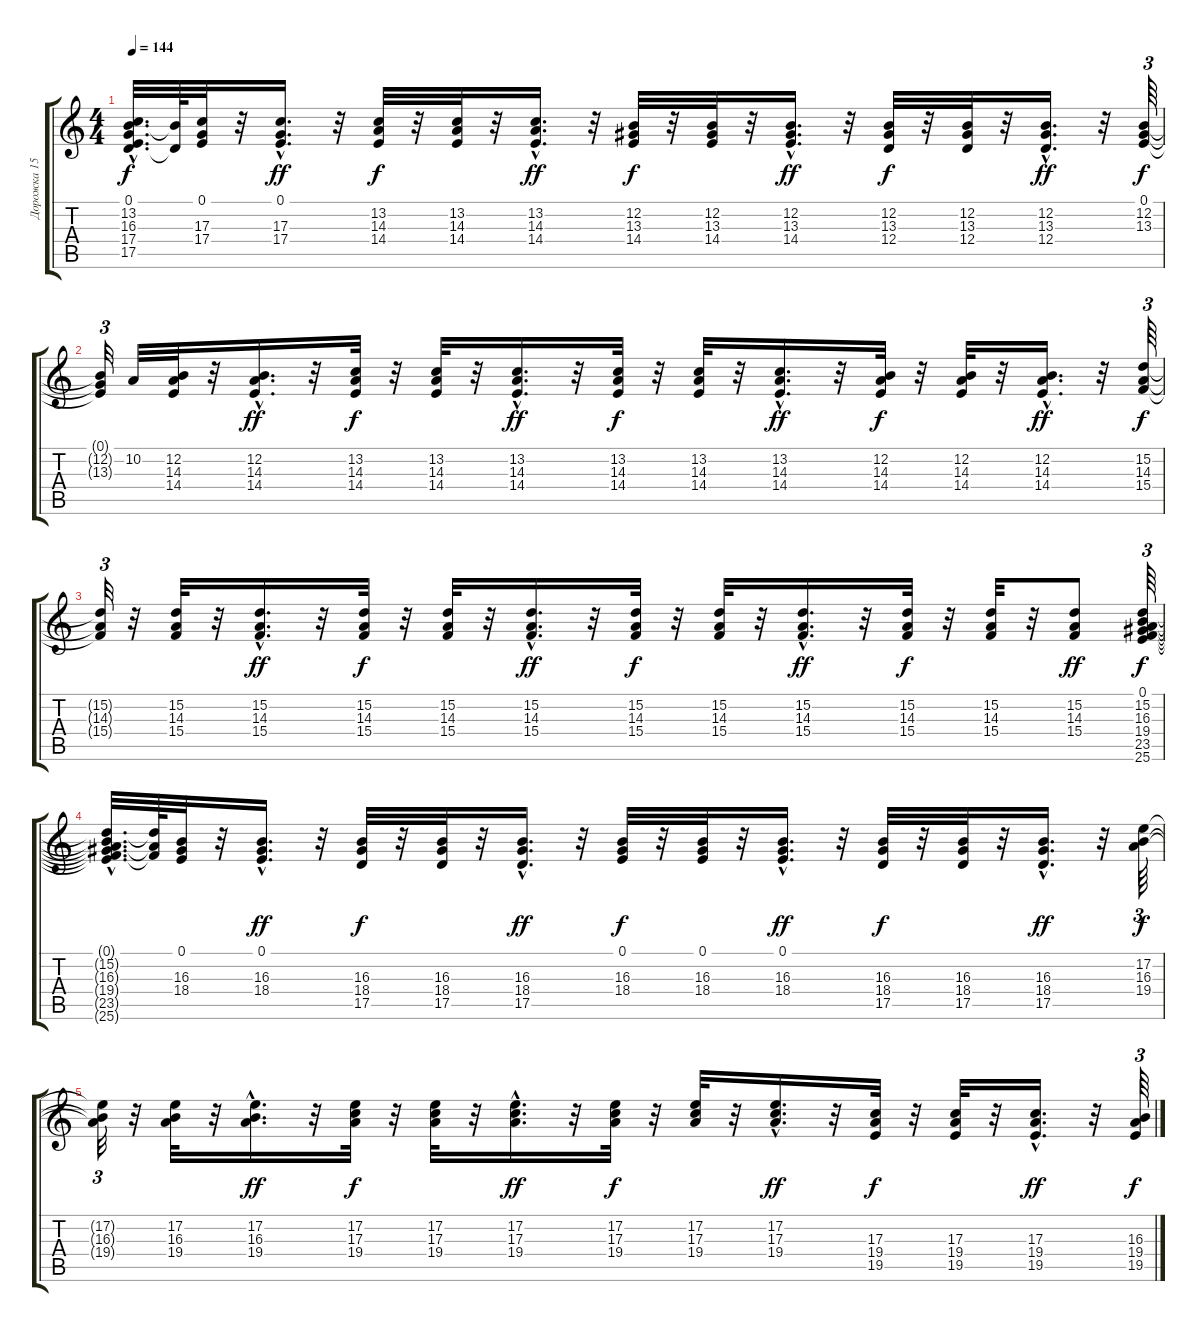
\track ("Дорожка 15" "Дорожка 15") {instrument accordion}
\staff {score tabs}
\tuning (E4 B3 G3 D3 A2 E2) {hide}
\ts (4 4)
\tempo 144
\clef g2
\ks c
(0.1{t} 13.2{t} 16.3{hac t} 17.4{t} 17.5{hac t}).32{d dy f} (16.3{t} 17.5{t}).64 (0.1 17.3 17.4).32 r.32 (0.1{hac} 17.3{hac} 17.4{hac}).16{d dy ff} r.32 (13.2 14.3 14.4).32{dy f} r.32 (13.2 14.3 14.4).32 r.32 (13.2{hac} 14.3{hac} 14.4{hac}).16{d dy ff} r.32 (12.2 13.3 14.4).32{dy f} r.32 (12.2 13.3 14.4).32 r.32 (12.2{hac} 13.3{hac} 14.4{hac}).16{d dy ff} r.32 (12.2 13.3 12.4).32{dy f} r.32 (12.2 13.3 12.4).32 r.32 (12.2{hac} 13.3{hac} 12.4{hac}).16{d dy ff} r.32 (0.1 12.2 13.3).64{tu (3 2) dy f} |
(0.1{t} 12.2{t} 13.3{t}).32{tu (3 2)} 10.2.32 (12.2 14.3 14.4).32 r.32 (12.2{hac} 14.3{hac} 14.4{hac}).16{d dy ff} r.32 (13.2 14.3 14.4).32{dy f} r.32 (13.2 14.3 14.4).32 r.32 (13.2{hac} 14.3{hac} 14.4{hac}).16{d dy ff} r.32 (13.2 14.3 14.4).32{dy f} r.32 (13.2 14.3 14.4).32 r.32 (13.2{hac} 14.3{hac} 14.4{hac}).16{d dy ff} r.32 (12.2 14.3 14.4).32{dy f} r.32 (12.2 14.3 14.4).32 r.32 (12.2{hac} 14.3{hac} 14.4{hac}).16{d dy ff} r.32 (15.2 14.3 15.4).64{tu (3 2) dy f} |
(15.2{t} 14.3{t} 15.4{t}).32{tu (3 2)} r.32 (15.2 14.3 15.4).32 r.32 (15.2{hac} 14.3{hac} 15.4{hac}).16{d dy ff} r.32 (15.2 14.3 15.4).32{dy f} r.32 (15.2 14.3 15.4).32 r.32 (15.2{hac} 14.3{hac} 15.4{hac}).16{d dy ff} r.32 (15.2 14.3 15.4).32{dy f} r.32 (15.2 14.3 15.4).32 r.32 (15.2{hac} 14.3{hac} 15.4{hac}).16{d dy ff} r.32 (15.2 14.3 15.4).32{dy f} r.32 (15.2 14.3 15.4).32 r.32 (15.2 14.3 15.4).8{dy ff} (0.1 15.2 16.3 19.4 23.5 25.6).64{tu (3 2) dy f} |
(0.1{t} 15.2{hac t} 16.3{t} 19.4{hac t} 23.5{t} 25.6{hac t}).32{d} (15.2{t} 19.4{t} 25.6{t}).64 (0.1 16.3 18.4).32 r.32 (0.1{hac} 16.3{hac} 18.4{hac}).16{d dy ff} r.32 (16.3 18.4 17.5).32{dy f} r.32 (16.3 18.4 17.5).32 r.32 (16.3{hac} 18.4{hac} 17.5{hac}).16{d dy ff} r.32 (0.1 16.3 18.4).32{dy f} r.32 (0.1 16.3 18.4).32 r.32 (0.1{hac} 16.3{hac} 18.4{hac}).16{d dy ff} r.32 (16.3 18.4 17.5).32{dy f} r.32 (16.3 18.4 17.5).32 r.32 (16.3{hac} 18.4{hac} 17.5{hac}).16{d dy ff} r.32 (17.2 16.3 19.4).64{tu (3 2) dy f} |
(17.2{t} 16.3{t} 19.4{t}).32{tu (3 2)} r.32 (17.2 16.3 19.4).32 r.32 (17.2{hac} 16.3{hac} 19.4{hac}).16{d dy ff} r.32 (17.2 17.3 19.4).32{dy f} r.32 (17.2 17.3 19.4).32 r.32 (17.2{hac} 17.3{hac} 19.4{hac}).16{d dy ff} r.32 (17.2 17.3 19.4).32{dy f} r.32 (17.2 17.3 19.4).32 r.32 (17.2{hac} 17.3{hac} 19.4{hac}).16{d dy ff} r.32 (17.3 19.4 19.5).32{dy f} r.32 (17.3 19.4 19.5).32 r.32 (17.3{hac} 19.4{hac} 19.5{hac}).16{d dy ff} r.32 (16.3 19.4 19.5).64{tu (3 2) dy f}
